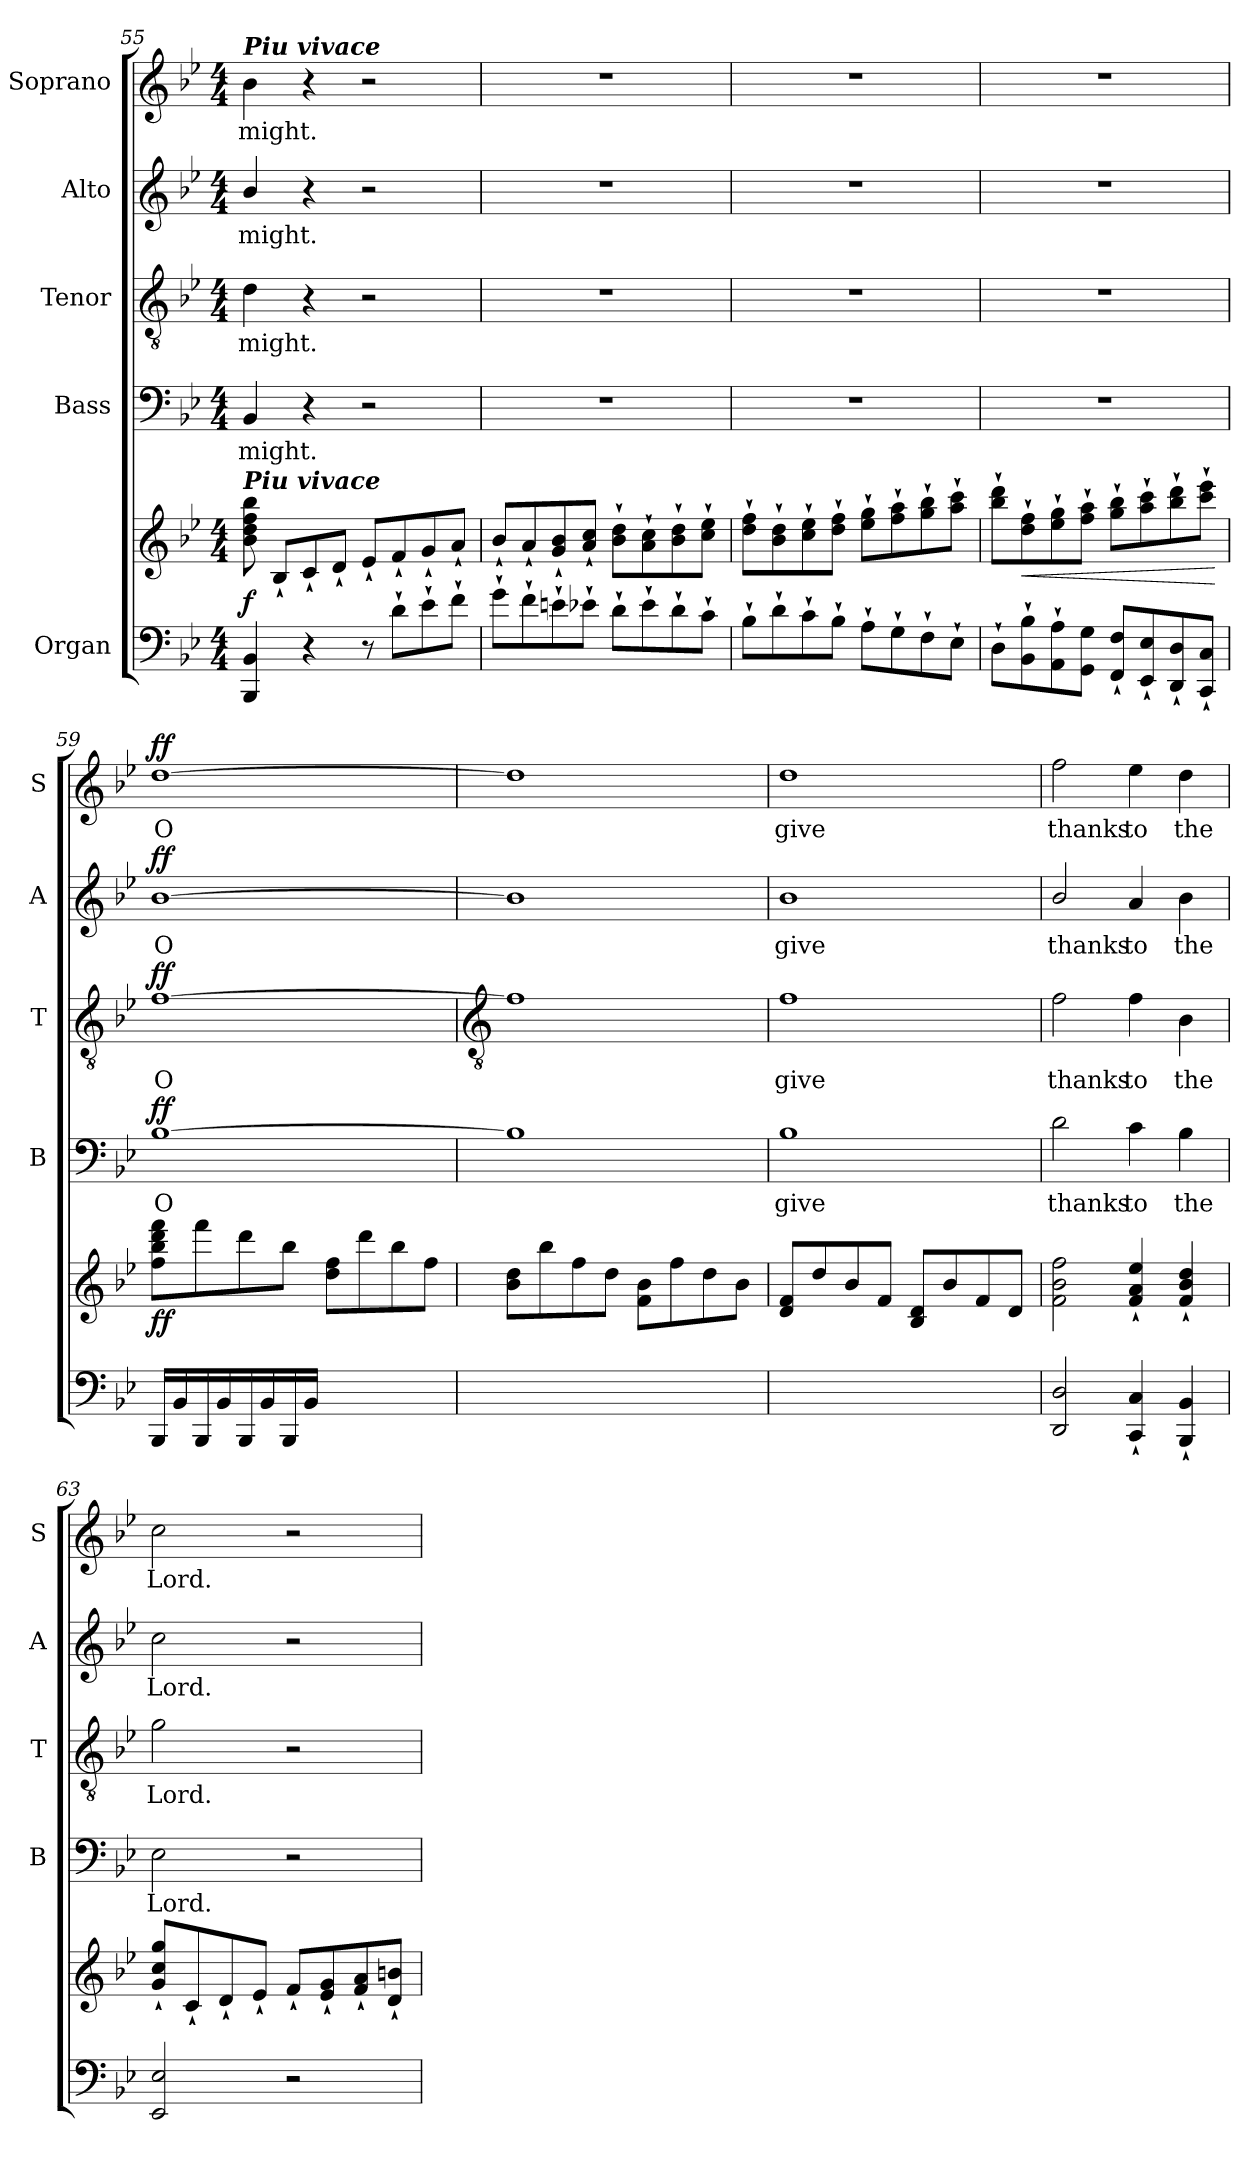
**kern	**kern	**dynam	**kern	**text	**dynam	**kern	**text	**dynam	**kern	**text	**dynam	**kern	**text	**dynam
*part5	*part5	*part5	*part4	*part4	*part4	*part3	*part3	*part3	*part2	*part2	*part2	*part1	*part1	*part1
*staff6	*staff5	*staff5/6	*staff4	*staff4	*staff4	*staff3	*staff3	*staff3	*staff2	*staff2	*staff2	*staff1	*staff1	*staff1
*I"Organ	*	*	*I"Bass	*	*	*I"Tenor	*	*	*I"Alto	*	*	*I"Soprano	*	*
*	*	*	*I'B	*	*	*I'T	*	*	*I'A	*	*	*I'S	*	*
*clefF4	*clefG2	*	*clefF4	*	*	*clefGv2	*	*	*clefG2	*	*	*clefG2	*	*
*k[b-e-]	*k[b-e-]	*	*k[b-e-]	*	*	*k[b-e-]	*	*	*k[b-e-]	*	*	*k[b-e-]	*	*
*B-:	*B-:	*	*B-:	*	*	*B-:	*	*	*B-:	*	*	*B-:	*	*
*M4/4	*M4/4	*	*M4/4	*	*	*M4/4	*	*	*M4/4	*	*	*M4/4	*	*
=55	=55	=55	=55	=55	=55	=55	=55	=55	=55	=55	=55	=55	=55	=55
!	!	!	!	!	!	!	!	!	!	!	!	!LO:TX:a:Bi:t=Piu vivace	!	!
!	!LO:TX:a:Bi:t=Piu vivace	!	!	!	!	!	!	!	!	!	!	!	!	!
!	!	!LO:DY:a=2	!	!LO:LY:b	!	!	!LO:LY:b	!	!	!LO:LY:b	!	!	!LO:LY:b	!
4BBB- 4BB-	8b-\ 8dd\ 8ff\ 8bb-\	f	4BB-	might.	.	4d	might.	.	4b-/	might.	.	4b-	might.	.
.	8B-`L	.	.	.	.	.	.	.	.	.	.	.	.	.
4r	8c`	.	4r	.	.	4r	.	.	4r	.	.	4r	.	.
.	8d`J	.	.	.	.	.	.	.	.	.	.	.	.	.
8r	8e-`L	.	2r	.	.	2r	.	.	2r	.	.	2r	.	.
8d`L	8f`	.	.	.	.	.	.	.	.	.	.	.	.	.
8e-`	8g`	.	.	.	.	.	.	.	.	.	.	.	.	.
8f`J	8a`J	.	.	.	.	.	.	.	.	.	.	.	.	.
=56	=56	=56	=56	=56	=56	=56	=56	=56	=56	=56	=56	=56	=56	=56
8g`L	8b-`L	.	1r	.	.	1r	.	.	1r	.	.	1r	.	.
8f`	8a`	.	.	.	.	.	.	.	.	.	.	.	.	.
8en`	8g` 8b-`	.	.	.	.	.	.	.	.	.	.	.	.	.
8e-X`J	8a` 8cc`J	.	.	.	.	.	.	.	.	.	.	.	.	.
8d`L	8b-` 8dd`L	.	.	.	.	.	.	.	.	.	.	.	.	.
8e-`	8a` 8cc`	.	.	.	.	.	.	.	.	.	.	.	.	.
8d`	8b-` 8dd`	.	.	.	.	.	.	.	.	.	.	.	.	.
8c`J	8cc` 8ee-`J	.	.	.	.	.	.	.	.	.	.	.	.	.
=57	=57	=57	=57	=57	=57	=57	=57	=57	=57	=57	=57	=57	=57	=57
8B-`L	8dd\` 8ff\`L	.	1r	.	.	1r	.	.	1r	.	.	1r	.	.
8d`	8b-\` 8dd\`	.	.	.	.	.	.	.	.	.	.	.	.	.
8c`	8cc\` 8ee-\`	.	.	.	.	.	.	.	.	.	.	.	.	.
8B-`J	8dd\` 8ff\`J	.	.	.	.	.	.	.	.	.	.	.	.	.
8A`L	8ee-\` 8gg\`L	.	.	.	.	.	.	.	.	.	.	.	.	.
8G`	8ff\` 8aa\`	.	.	.	.	.	.	.	.	.	.	.	.	.
8F`	8gg\` 8bb-\`	.	.	.	.	.	.	.	.	.	.	.	.	.
8E-`J	8aa\` 8ccc\`J	.	.	.	.	.	.	.	.	.	.	.	.	.
=58	=58	=58	=58	=58	=58	=58	=58	=58	=58	=58	=58	=58	=58	=58
8D`L	8bb-\` 8ddd\`L	.	1r	.	.	1r	.	.	1r	.	.	1r	.	.
!	!	!LO:HP:b	!	!	!	!	!	!	!	!	!	!	!	!
8BB-` 8B-`	8dd\` 8ff\`	<	.	.	.	.	.	.	.	.	.	.	.	.
8AA` 8A`	8ee-\` 8gg\`	.	.	.	.	.	.	.	.	.	.	.	.	.
8GG 8GJ	8ff\` 8aa\`J	.	.	.	.	.	.	.	.	.	.	.	.	.
8FF` 8F`L	8gg\` 8bb-\`L	.	.	.	.	.	.	.	.	.	.	.	.	.
8EE-` 8E-`	8aa\` 8ccc\`	.	.	.	.	.	.	.	.	.	.	.	.	.
8DD` 8D`	8bb-\` 8ddd\`	.	.	.	.	.	.	.	.	.	.	.	.	.
8CC` 8C`J	8ccc\` 8eee-\`J	.	.	.	.	.	.	.	.	.	.	.	.	.
.	.	[	.	.	.	.	.	.	.	.	.	.	.	.
=59	=59	=59	=59	=59	=59	=59	=59	=59	=59	=59	=59	=59	=59	=59
!	!	!LO:DY:b	!	!LO:LY:b	!LO:DY:b	!	!LO:LY:b	!LO:DY:b	!	!LO:LY:b	!LO:DY:b	!	!LO:LY:b	!LO:DY:b
16BBB-LL	8ff\ 8bb-\ 8ddd\ 8fff\L	ff	[1B-	O	ff	[1f	O	ff	[1b-	O	ff	[1dd	O	ff
16BB-	.	.	.	.	.	.	.	.	.	.	.	.	.	.
16BBB-	8fff\	.	.	.	.	.	.	.	.	.	.	.	.	.
16BB-	.	.	.	.	.	.	.	.	.	.	.	.	.	.
16BBB-	8ddd\	.	.	.	.	.	.	.	.	.	.	.	.	.
16BB-	.	.	.	.	.	.	.	.	.	.	.	.	.	.
16BBB-	8bb-\J	.	.	.	.	.	.	.	.	.	.	.	.	.
16BB-JJ	.	.	.	.	.	.	.	.	.	.	.	.	.	.
2ryy	8dd\ 8ff\L	.	.	.	.	.	.	.	.	.	.	.	.	.
.	8ddd\	.	.	.	.	.	.	.	.	.	.	.	.	.
.	8bb-\	.	.	.	.	.	.	.	.	.	.	.	.	.
.	8ff\J	.	.	.	.	.	.	.	.	.	.	.	.	.
!!LO:LB:g=z
=60	=60	=60	=60	=60	=60	=60	=60	=60	=60	=60	=60	=60	=60	=60
*	*	*	*	*	*	*clefGv2	*	*	*	*	*	*	*	*
2ryy	8b-\ 8dd\L	.	1B-]	.	.	1f]	.	.	1b-]	.	.	1dd]	.	.
.	8bb-\	.	.	.	.	.	.	.	.	.	.	.	.	.
.	8ff\	.	.	.	.	.	.	.	.	.	.	.	.	.
.	8dd\J	.	.	.	.	.	.	.	.	.	.	.	.	.
2ryy	8f\ 8b-\L	.	.	.	.	.	.	.	.	.	.	.	.	.
.	8ff\	.	.	.	.	.	.	.	.	.	.	.	.	.
.	8dd\	.	.	.	.	.	.	.	.	.	.	.	.	.
.	8b-\J	.	.	.	.	.	.	.	.	.	.	.	.	.
=61	=61	=61	=61	=61	=61	=61	=61	=61	=61	=61	=61	=61	=61	=61
!	!	!	!	!LO:LY:b	!	!	!LO:LY:b	!	!	!LO:LY:b	!	!	!LO:LY:b	!
2ryy	8d 8fL	.	1B-	give	.	1f	give	.	1b-	give	.	1dd	give	.
.	8dd	.	.	.	.	.	.	.	.	.	.	.	.	.
.	8b-	.	.	.	.	.	.	.	.	.	.	.	.	.
.	8fJ	.	.	.	.	.	.	.	.	.	.	.	.	.
2ryy	8B- 8dL	.	.	.	.	.	.	.	.	.	.	.	.	.
.	8b-	.	.	.	.	.	.	.	.	.	.	.	.	.
.	8f	.	.	.	.	.	.	.	.	.	.	.	.	.
.	8dJ	.	.	.	.	.	.	.	.	.	.	.	.	.
=62	=62	=62	=62	=62	=62	=62	=62	=62	=62	=62	=62	=62	=62	=62
!	!	!	!	!LO:LY:b	!	!	!LO:LY:b	!	!	!LO:LY:b	!	!	!LO:LY:b	!
2DD 2D	2f\ 2b-\ 2ff\	.	2d	thanks	.	2f	thanks	.	2b-/	thanks	.	2ff	thanks	.
!	!	!	!	!LO:LY:b	!	!	!LO:LY:b	!	!	!LO:LY:b	!	!	!LO:LY:b	!
4CC` 4C`	4f` 4a` 4ee-`	.	4c	to	.	4f	to	.	4a	to	.	4ee-	to	.
!	!	!	!	!LO:LY:b	!	!	!LO:LY:b	!	!	!LO:LY:b	!	!	!LO:LY:b	!
4BBB-` 4BB-`	4f` 4b-` 4dd`	.	4B-	the	.	4B-	the	.	4b-	the	.	4dd	the	.
=63	=63	=63	=63	=63	=63	=63	=63	=63	=63	=63	=63	=63	=63	=63
!	!	!	!	!LO:LY:b	!	!	!LO:LY:b	!	!	!LO:LY:b	!	!	!LO:LY:b	!
2EE- 2E-	8g` 8cc` 8gg`L	.	2E-	Lord.	.	2g	Lord.	.	2cc	Lord.	.	2cc	Lord.	.
.	8c`	.	.	.	.	.	.	.	.	.	.	.	.	.
.	8d`	.	.	.	.	.	.	.	.	.	.	.	.	.
.	8e-`J	.	.	.	.	.	.	.	.	.	.	.	.	.
2r	8f`L	.	2r	.	.	2r	.	.	2r	.	.	2r	.	.
.	8e-` 8g`	.	.	.	.	.	.	.	.	.	.	.	.	.
.	8f` 8a`	.	.	.	.	.	.	.	.	.	.	.	.	.
.	8d` 8bn`J	.	.	.	.	.	.	.	.	.	.	.	.	.
=	=	=	=	=	=	=	=	=	=	=	=	=	=	=
*-	*-	*-	*-	*-	*-	*-	*-	*-	*-	*-	*-	*-	*-	*-
